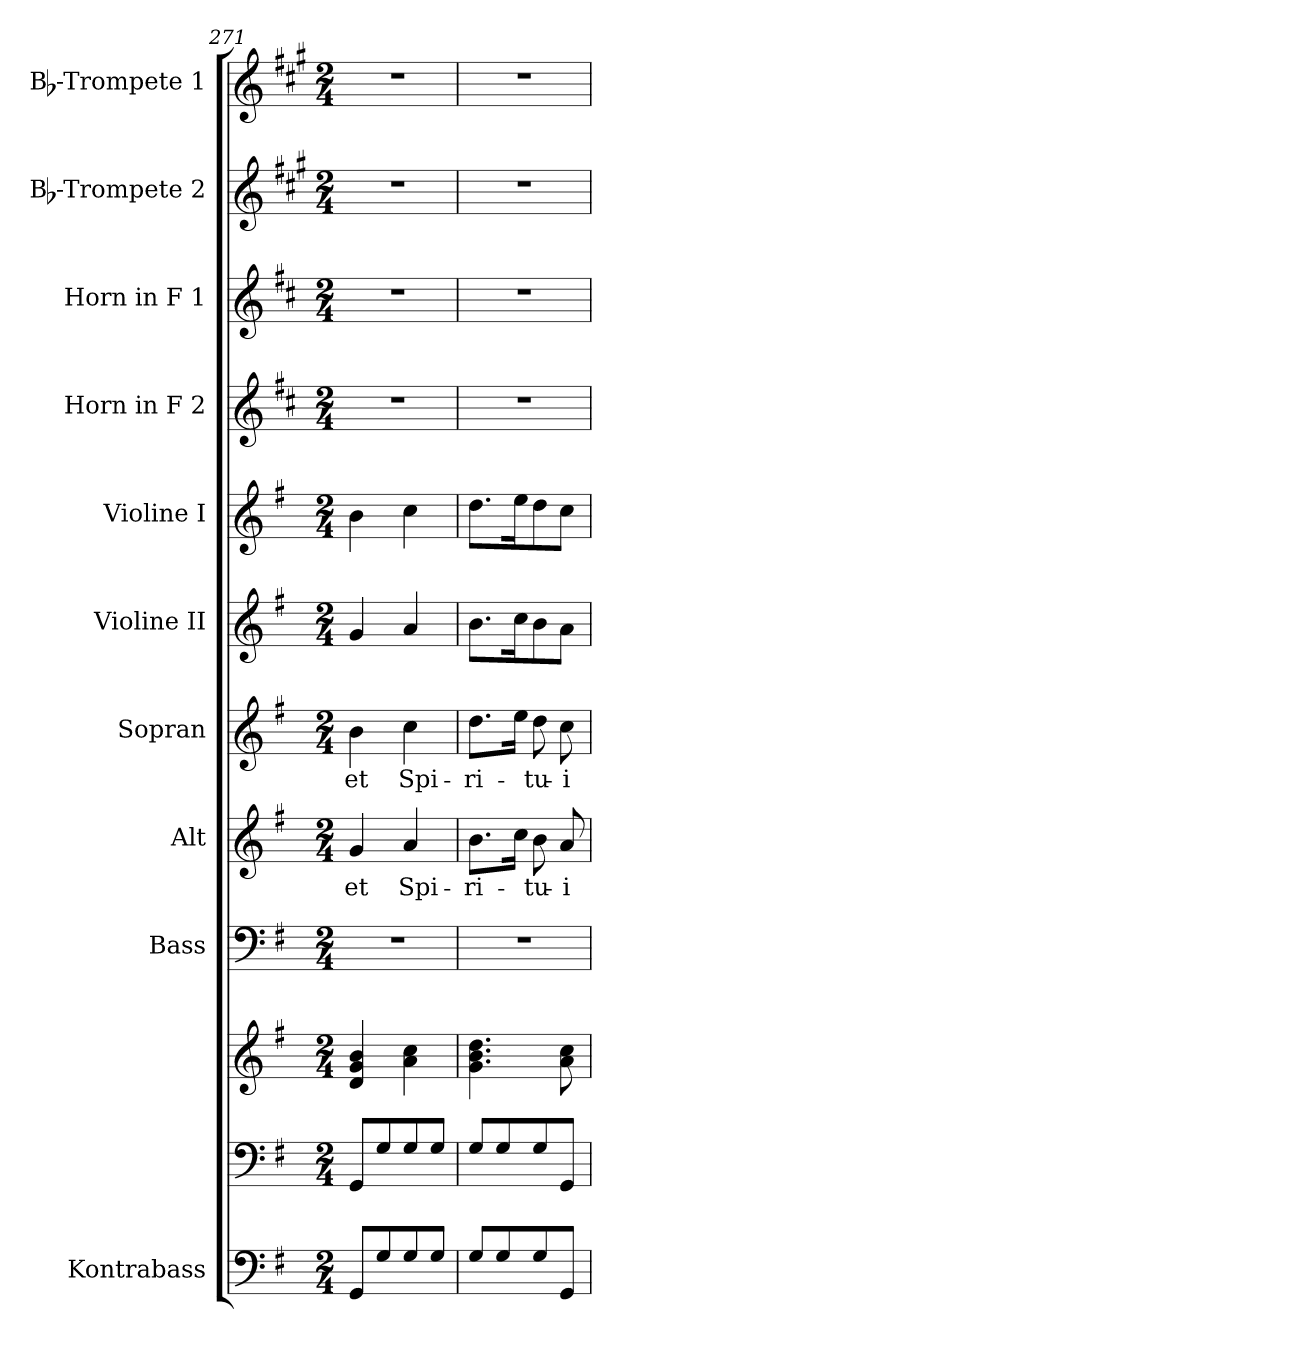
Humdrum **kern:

**kern	**kern	**kern	**kern	**kern	**text	**kern	**text	**kern	**kern	**kern	**kern	**kern	**kern
*part11	*part10	*part10	*part9	*part8	*part8	*part7	*part7	*part6	*part5	*part4	*part3	*part2	*part1
*staff12	*staff11	*staff10	*staff9	*staff8	*staff8	*staff7	*staff7	*staff6	*staff5	*staff4	*staff3	*staff2	*staff1
*I"Kontrabass	*	*	*I"Bass	*I"Alt	*	*I"Sopran	*	*I"Violine II	*I"Violine I	*I"Horn in F 2	*I"Horn in F 1	*I"Bb-Trompete 2	*I"Bb-Trompete 1
*I'Kb.	*	*	*I'B.	*I'A.	*	*I'S.	*	*I'Vl. II	*I'Vl. I	*	*	*I'Bb Trp. 2	*I'Bb Trp. 1
*clefF4	*clefF4	*clefG2	*clefF4	*clefG2	*	*clefG2	*	*clefG2	*clefG2	*clefG2	*clefG2	*clefG2	*clefG2
*ITrd7c12	*	*	*	*	*	*	*	*	*	*ITrd4c7	*ITrd4c7	*ITrd1c2	*ITrd1c2
*k[f#]	*k[f#]	*k[f#]	*k[f#]	*k[f#]	*	*k[f#]	*	*k[f#]	*k[f#]	*k[f#]	*k[f#]	*k[f#]	*k[f#]
*G:	*G:	*G:	*G:	*G:	*	*G:	*	*G:	*G:	*G:	*G:	*G:	*G:
*M2/4	*M2/4	*M2/4	*M2/4	*M2/4	*	*M2/4	*	*M2/4	*M2/4	*M2/4	*M2/4	*M2/4	*M2/4
=271	=271	=271	=271	=271	=271	=271	=271	=271	=271	=271	=271	=271	=271
!	!	!	!	!	!LO:LY:b	!	!LO:LY:b	!	!	!	!	!	!
8GGG/L	8GG/L	4d/ 4g/ 4b/	2r	4g/	et	4b\	et	4g/	4b\	2r	2r	2r	2r
8GG/	8G/	.	.	.	.	.	.	.	.	.	.	.	.
!	!	!	!	!	!LO:LY:b	!	!LO:LY:b	!	!	!	!	!	!
8GG/	8G/	4a\ 4cc\	.	4a/	Spi-	4cc\	Spi-	4a/	4cc\	.	.	.	.
8GG/J	8G/J	.	.	.	.	.	.	.	.	.	.	.	.
=272	=272	=272	=272	=272	=272	=272	=272	=272	=272	=272	=272	=272	=272
!	!	!	!	!	!LO:LY:b	!	!LO:LY:b	!	!	!	!	!	!
8GG/L	8G/L	4.g\ 4.b\ 4.dd\	2r	8.b\L	-ri-	8.dd\L	-ri-	8.b\L	8.dd\L	2r	2r	2r	2r
8GG/	8G/	.	.	.	.	.	.	.	.	.	.	.	.
.	.	.	.	16cc\Jk	.	16ee\Jk	.	16cc\k	16ee\k	.	.	.	.
!	!	!	!	!	!LO:LY:b	!	!LO:LY:b	!	!	!	!	!	!
8GG/	8G/	.	.	8b\	-tu-	8dd\	-tu-	8b\	8dd\	.	.	.	.
!	!	!	!	!	!LO:LY:b	!	!LO:LY:b	!	!	!	!	!	!
8GGG/J	8GG/J	8a\ 8cc\	.	8a/	-i	8cc\	-i	8a\J	8cc\J	.	.	.	.
=	=	=	=	=	=	=	=	=	=	=	=	=	=
*-	*-	*-	*-	*-	*-	*-	*-	*-	*-	*-	*-	*-	*-
